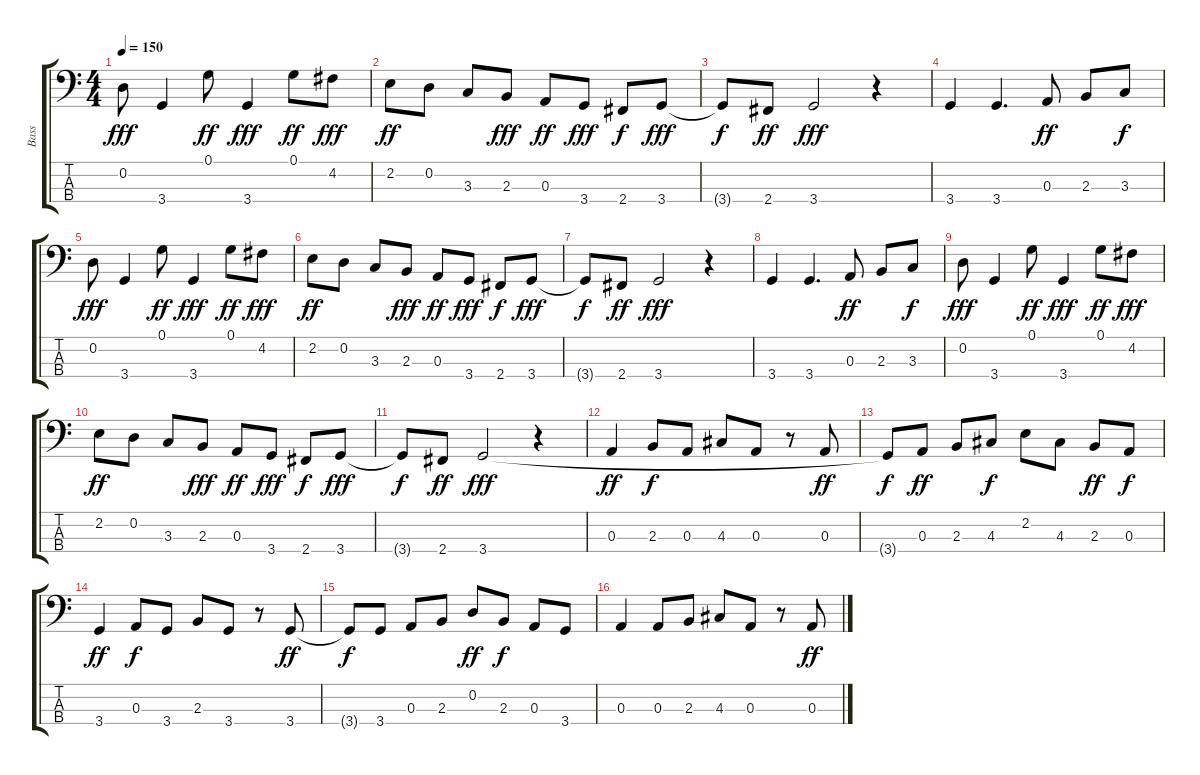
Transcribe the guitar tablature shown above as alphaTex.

\track ("Bass" "Bass") {instrument electricbasspick}
\staff {score tabs}
\tuning (G2 D2 A1 E1) {hide}
\ts (4 4)
\tempo 150
\clef f4
\ks c
0.2.8{dy fff} 3.4.4 0.1.8{dy ff} 3.4.4{dy fff} 0.1.8{dy ff} 4.2.8{dy fff} |
2.2.8{dy ff} 0.2.8 3.3.8 2.3.8{dy fff} 0.3.8{dy ff} 3.4.8{dy fff} 2.4.8{dy f} 3.4.8{dy fff} |
3.4{t}.8{dy f} 2.4.8{dy ff} 3.4.2{dy fff} r.4 |
3.4.4 3.4.4{d} 0.3.8{dy ff} 2.3.8 3.3.8{dy f} |
0.2.8{dy fff} 3.4.4 0.1.8{dy ff} 3.4.4{dy fff} 0.1.8{dy ff} 4.2.8{dy fff} |
2.2.8{dy ff} 0.2.8 3.3.8 2.3.8{dy fff} 0.3.8{dy ff} 3.4.8{dy fff} 2.4.8{dy f} 3.4.8{dy fff} |
3.4{t}.8{dy f} 2.4.8{dy ff} 3.4.2{dy fff} r.4 |
3.4.4 3.4.4{d} 0.3.8{dy ff} 2.3.8 3.3.8{dy f} |
0.2.8{dy fff} 3.4.4 0.1.8{dy ff} 3.4.4{dy fff} 0.1.8{dy ff} 4.2.8{dy fff} |
2.2.8{dy ff} 0.2.8 3.3.8 2.3.8{dy fff} 0.3.8{dy ff} 3.4.8{dy fff} 2.4.8{dy f} 3.4.8{dy fff} |
3.4{t}.8{dy f} 2.4.8{dy ff} 3.4.2{dy fff} r.4 |
0.3.4{dy ff} 2.3.8{dy f} 0.3.8 4.3.8 0.3.8 r.8 0.3.8{dy ff} |
3.4{t}.8{dy f} 0.3.8{dy ff} 2.3.8 4.3.8{dy f} 2.2.8 4.3.8 2.3.8{dy ff} 0.3.8{dy f} |
3.4.4{dy ff} 0.3.8{dy f} 3.4.8 2.3.8 3.4.8 r.8 3.4.8{dy ff} |
3.4{t}.8{dy f} 3.4.8 0.3.8 2.3.8 0.2.8{dy ff} 2.3.8{dy f} 0.3.8 3.4.8 |
0.3.4 0.3.8 2.3.8 4.3.8 0.3.8 r.8 0.3.8{dy ff}
